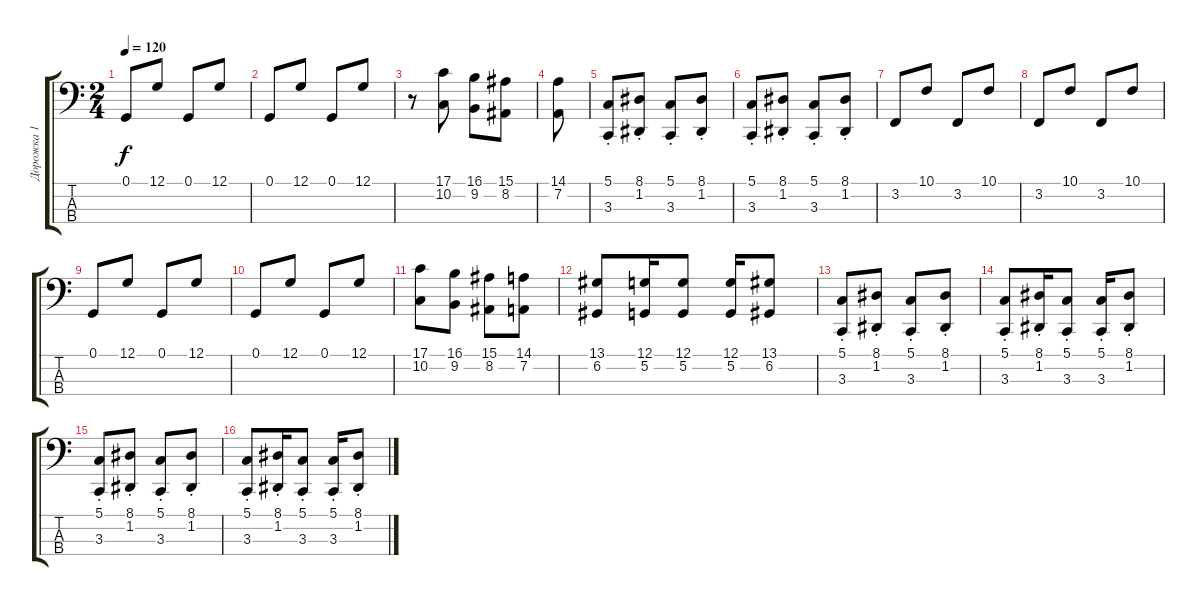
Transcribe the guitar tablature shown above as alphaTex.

\track ("Дорожка 1" "Дорожка 1") {instrument acousticgrandpiano}
\staff {score tabs}
\tuning (G2 D2 A1 E1) {hide}
\ts (2 4)
\tempo 120
\clef f4
\ks c
0.1.8{dy f} 12.1.8 0.1.8 12.1.8 |
0.1.8 12.1.8 0.1.8 12.1.8 |
r.8 (17.1 10.2).8 (16.1 9.2).8 (15.1 8.2).8 |
(14.1 7.2).8 |
(5.1{st} 3.3{st}).8 (8.1{st} 1.2{st}).8 (5.1{st} 3.3{st}).8 (8.1{st} 1.2{st}).8 |
(5.1{st} 3.3{st}).8 (8.1{st} 1.2{st}).8 (5.1{st} 3.3{st}).8 (8.1{st} 1.2{st}).8 |
3.2.8 10.1.8 3.2.8 10.1.8 |
3.2.8 10.1.8 3.2.8 10.1.8 |
0.1.8 12.1.8 0.1.8 12.1.8 |
0.1.8 12.1.8 0.1.8 12.1.8 |
(17.1 10.2).8 (16.1 9.2).8 (15.1 8.2).8 (14.1 7.2).8 |
(13.1 6.2).8 (12.1 5.2).16 (12.1 5.2).8 (12.1 5.2).16 (13.1 6.2).8 |
(5.1{st} 3.3{st}).8 (8.1{st} 1.2{st}).8 (5.1{st} 3.3{st}).8 (8.1{st} 1.2{st}).8 |
(5.1{st} 3.3{st}).8 (8.1{st} 1.2{st}).16 (5.1{st} 3.3{st}).8 (5.1{st} 3.3{st}).16 (8.1{st} 1.2{st}).8 |
(5.1{st} 3.3{st}).8 (8.1{st} 1.2{st}).8 (5.1{st} 3.3{st}).8 (8.1{st} 1.2{st}).8 |
(5.1{st} 3.3{st}).8 (8.1{st} 1.2{st}).16 (5.1{st} 3.3{st}).8 (5.1{st} 3.3{st}).16 (8.1{st} 1.2{st}).8
